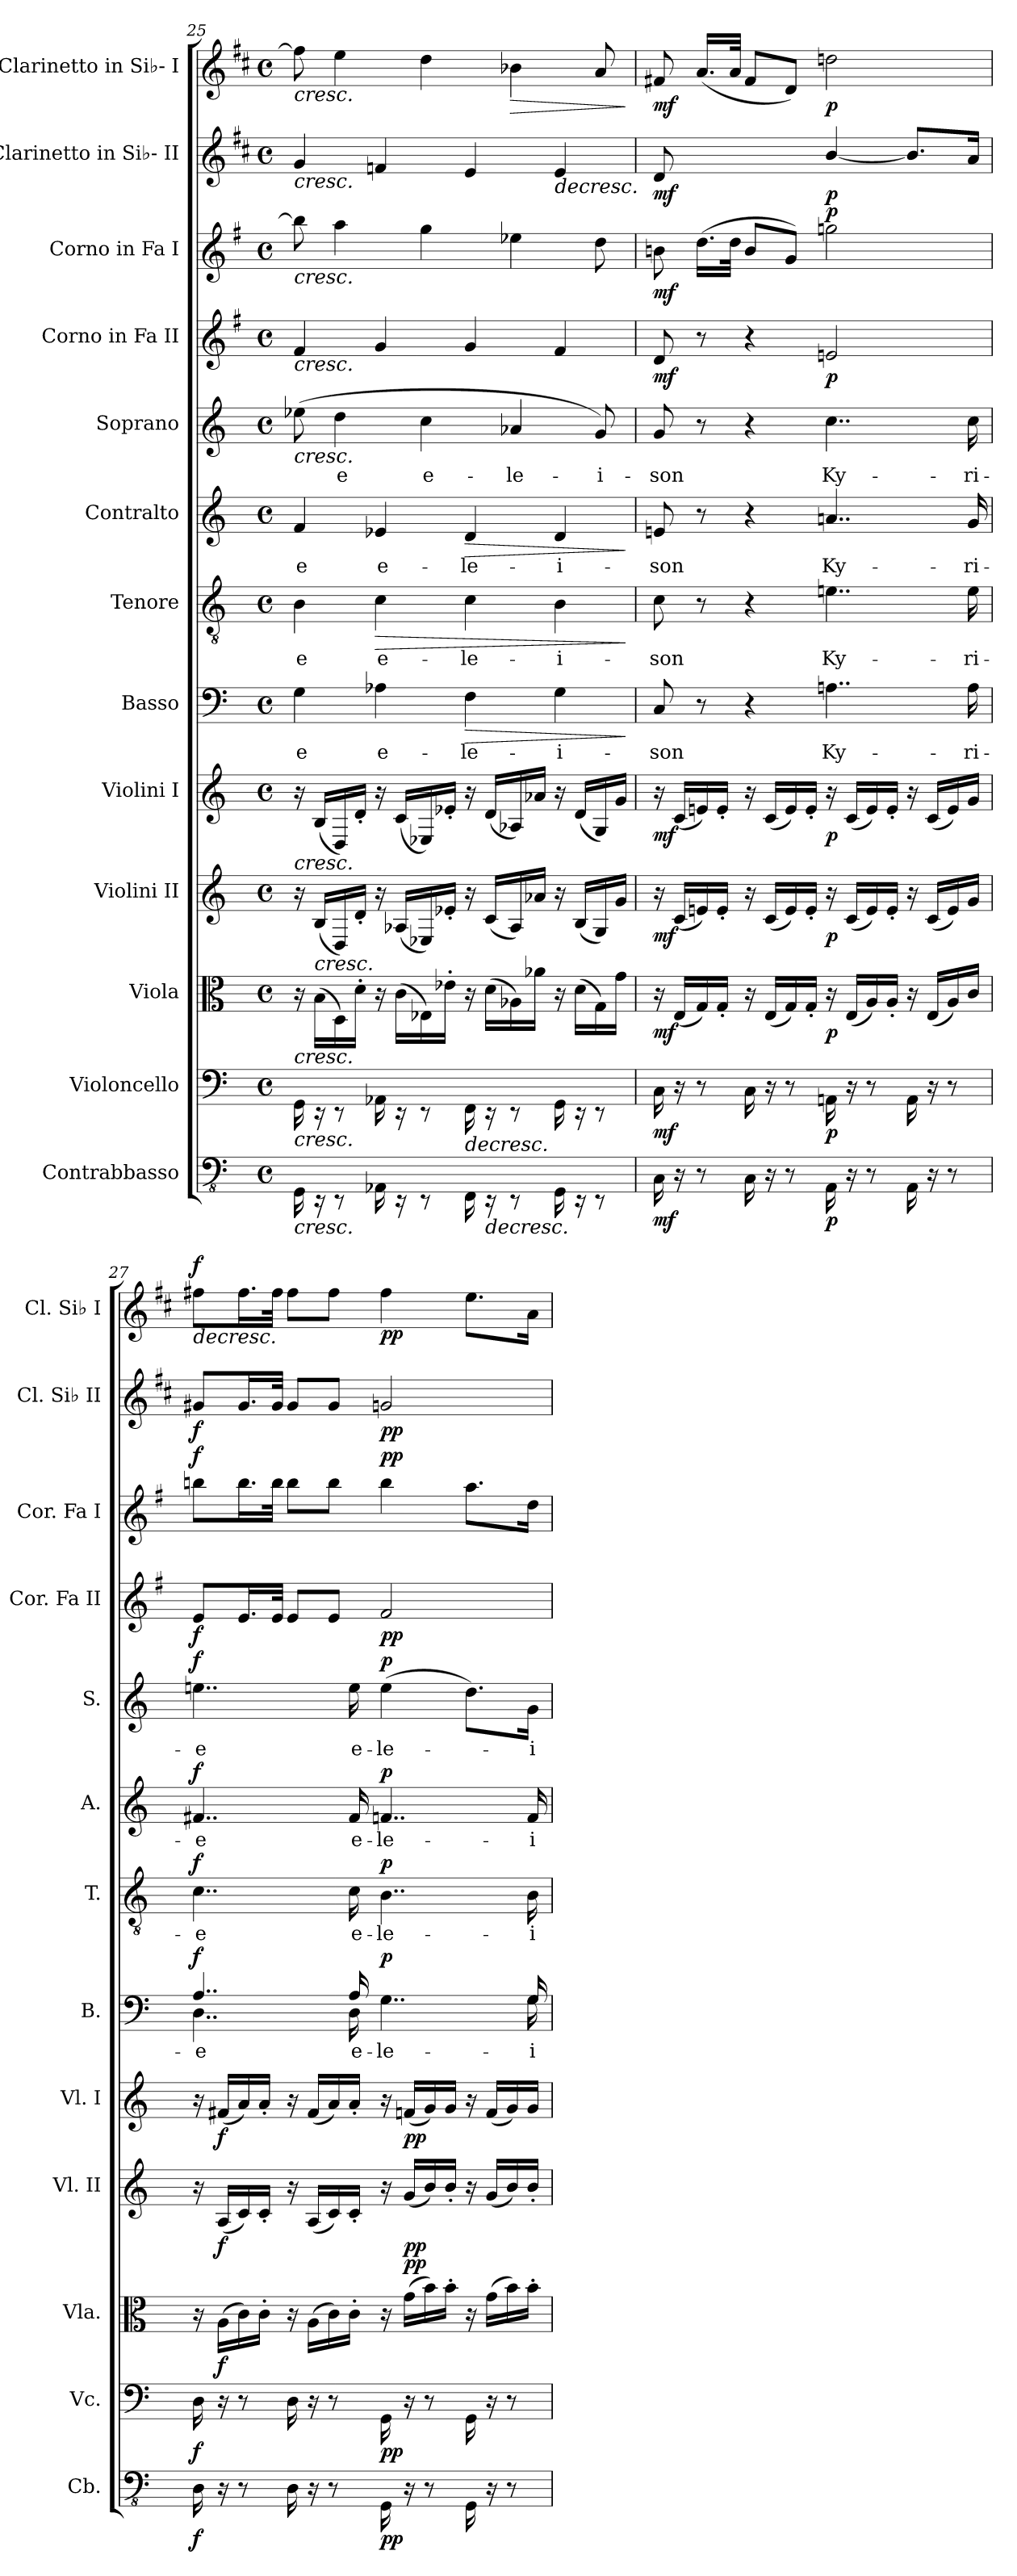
**kern	**dynam	**kern	**dynam	**kern	**dynam	**kern	**dynam	**kern	**dynam	**kern	**text	**dynam	**kern	**text	**dynam	**kern	**text	**dynam	**kern	**text	**dynam	**kern	**dynam	**kern	**dynam	**kern	**dynam	**kern	**dynam
*part13	*part13	*part12	*part12	*part11	*part11	*part10	*part10	*part9	*part9	*part8	*part8	*part8	*part7	*part7	*part7	*part6	*part6	*part6	*part5	*part5	*part5	*part4	*part4	*part3	*part3	*part2	*part2	*part1	*part1
*staff13	*staff13	*staff12	*staff12	*staff11	*staff11	*staff10	*staff10	*staff9	*staff9	*staff8	*staff8	*staff8	*staff7	*staff7	*staff7	*staff6	*staff6	*staff6	*staff5	*staff5	*staff5	*staff4	*staff4	*staff3	*staff3	*staff2	*staff2	*staff1	*staff1
*I"Contrabbasso	*	*I"Violoncello	*	*I"Viola	*	*I"Violini II	*	*I"Violini I	*	*I"Basso	*	*	*I"Tenore	*	*	*I"Contralto	*	*	*I"Soprano	*	*	*I"Corno in Fa II	*	*I"Corno in Fa I	*	*I"Clarinetto  in Si♭- II	*	*I"Clarinetto  in Si♭- I	*
*I'Cb.	*	*I'Vc.	*	*I'Vla.	*	*I'Vl. II	*	*I'Vl. I	*	*I'B.	*	*	*I'T.	*	*	*I'A.	*	*	*I'S.	*	*	*I'Cor. Fa II	*	*I'Cor. Fa I	*	*I'Cl. Si♭ II	*	*I'Cl. Si♭ I	*
*clefFv4	*	*clefF4	*	*clefC3	*	*clefG2	*	*clefG2	*	*clefF4	*	*	*clefGv2	*	*	*clefG2	*	*	*clefG2	*	*	*clefG2	*	*clefG2	*	*clefG2	*	*clefG2	*
*	*	*	*	*	*	*	*	*	*	*	*	*	*	*	*	*	*	*	*	*	*	*ITrd4c7	*	*ITrd4c7	*	*ITrd1c2	*	*ITrd1c2	*
*k[]	*	*k[]	*	*k[]	*	*k[]	*	*k[]	*	*k[]	*	*	*k[]	*	*	*k[]	*	*	*k[]	*	*	*k[]	*	*k[]	*	*k[]	*	*k[]	*
*M4/4	*	*M4/4	*	*M4/4	*	*M4/4	*	*M4/4	*	*M4/4	*	*	*M4/4	*	*	*M4/4	*	*	*M4/4	*	*	*M4/4	*	*M4/4	*	*M4/4	*	*M4/4	*
*met(c)	*	*met(c)	*	*met(c)	*	*met(c)	*	*met(c)	*	*met(c)	*	*	*met(c)	*	*	*met(c)	*	*	*met(c)	*	*	*met(c)	*	*met(c)	*	*met(c)	*	*met(c)	*
=25	=25	=25	=25	=25	=25	=25	=25	=25	=25	=25	=25	=25	=25	=25	=25	=25	=25	=25	=25	=25	=25	=25	=25	=25	=25	=25	=25	=25	=25
!	!LO:HP:b	!	!LO:HP:b	!	!LO:HP:b	!	!	!	!LO:HP:b	!	!LO:LY:b	!	!	!LO:LY:b	!	!	!LO:LY:b	!	!	!	!LO:HP:b	!	!LO:HP:b	!	!LO:HP:b	!	!LO:HP:b	!	!LO:HP:b
*^	*	*^	*	*	*	*	*	*	*	*	*	*	*	*	*	*	*	*	*	*	*	*	*	*	*	*^	*	*	*
1ryy	16GGG\	<	1ryy	16GG\	<	16r	<	16r	.	16r	<	4G\	-e	.	4B\	-e	.	4f/	-e	.	(>8ee-X\	.	<	4B/	<	8ee-\]	<	1ryy	4f/	<	8ee-\]	<
!	!	!	!	!	!	!	!	!	!LO:HP:b	!	!	!	!	!	!	!	!	!	!	!	!	!	!	!	!	!	!	!	!	!	!	!
.	16r	.	.	16r	.	(>16B\LL	.	(<16B/LL	<	(<16B/LL	.	.	.	.	.	.	.	.	.	.	.	.	.	.	.	.	.	.	.	.	.	.
!	!	!	!	!	!	!	!	!	!	!	!	!	!	!	!	!	!	!	!	!	!	!LO:LY:b	!	!	!	!	!	!	!	!	!	!
.	8r	.	.	8r	.	16D\)	.	16D/)	.	16D/)	.	.	.	.	.	.	.	.	.	.	4dd\	-e	.	.	.	4dd\	.	.	.	.	4dd\	.
.	.	.	.	.	.	16d'\JJ	.	16d'/JJ	.	16d'/JJ	.	.	.	.	.	.	.	.	.	.	.	.	.	.	.	.	.	.	.	.	.	.
!	!	!	!	!	!	!	!	!	!	!	!	!	!LO:LY:b	!	!	!LO:LY:b	!LO:HP:b	!	!LO:LY:b	!	!	!	!	!	!	!	!	!	!	!	!	!
.	16AAA-X\	.	.	16AA-X\	.	16r	.	16r	.	16r	.	4A-X\	e-	.	4c\	e-	>	4e-X/	e-	.	.	.	.	4c/	.	.	.	.	4e-X/	.	.	.
.	16r	.	.	16r	.	(>16c\LL	.	(<16A-X/LL	.	(<16c/LL	.	.	.	.	.	.	.	.	.	.	.	.	.	.	.	.	.	.	.	.	.	.
!	!	!	!	!	!	!	!	!	!	!	!	!	!	!	!	!	!	!	!	!	!	!LO:LY:b	!	!	!	!	!	!	!	!	!	!
.	8r	.	.	8r	.	16E-X\)	.	16E-X/)	.	16E-X/)	.	.	.	.	.	.	.	.	.	.	4cc\	e-	.	.	.	4cc\	.	.	.	.	4cc\	.
.	.	.	.	.	.	16e-X'\JJ	.	16e-X'/JJ	.	16e-X'/JJ	.	.	.	.	.	.	.	.	.	.	.	.	.	.	.	.	.	.	.	.	.	.
!	!	!	!	!	!LO:HP:b	!	!	!	!	!	!	!	!LO:LY:b	!LO:HP:b	!	!LO:LY:b	!	!	!LO:LY:b	!LO:HP:b	!	!	!	!	!	!	!	!	!	!	!	!
.	16FFF\	.	.	16FF\	>	16r	.	16r	.	16r	.	4F\	-le-	>	4c\	-le-	.	4d/	-le-	>	.	.	.	4c/	.	.	.	.	4d/	.	.	.
!	!	!LO:HP:b	!	!	!	!	!	!	!	!	!	!	!	!	!	!	!	!	!	!	!	!	!	!	!	!	!	!	!	!	!	!
.	16r	>	.	16r	.	(>16d\LL	.	(<16c/LL	.	(<16d/LL	.	.	.	.	.	.	.	.	.	.	.	.	.	.	.	.	.	.	.	.	.	.
!	!	!	!	!	!	!	!	!	!	!	!	!	!	!	!	!	!	!	!	!	!	!LO:LY:b	!	!	!	!	!	!	!	!	!	!LO:HP:b
.	8r	.	.	8r	.	16A-X\)	.	16A-/)	.	16A-X/)	.	.	.	.	.	.	.	.	.	.	4a-X/	-le-	.	.	.	4a-X\	.	.	.	.	4a-X\	>
.	.	.	.	.	.	16a-X\JJ	.	16a-X/JJ	.	16a-X/JJ	.	.	.	.	.	.	.	.	.	.	.	.	.	.	.	.	.	.	.	.	.	.
!	!	!	!	!	!	!	!	!	!	!	!	!	!LO:LY:b	!	!	!LO:LY:b	!	!	!LO:LY:b	!	!	!	!	!	!	!	!	!	!	!LO:HP:b	!	!
.	16GGG\	.	.	16GG\	.	16r	.	16r	.	16r	.	4G\	-i-	.	4B\	-i-	.	4d/	-i-	.	.	.	.	4B/	.	.	.	.	4d/	>	.	.
.	16r	.	.	16r	.	(>16d\LL	.	(<16B/LL	.	(<16d/LL	.	.	.	.	.	.	.	.	.	.	.	.	.	.	.	.	.	.	.	.	.	.
!	!	!	!	!	!	!	!	!	!	!	!	!	!	!	!	!	!	!	!	!	!	!LO:LY:b	!	!	!	!	!	!	!	!	!	!
.	8r	.	.	8r	.	16G\)	.	16G/)	.	16G/)	.	.	.	.	.	.	.	.	.	.	8g/)	-i-	.	.	.	8g\	.	.	.	.	8g/	.
.	.	.	.	.	.	16g\JJ	.	16g/JJ	.	16g/JJ	.	.	.	.	.	.	.	.	.	.	.	.	.	.	.	.	.	.	.	.	.	.
*v	*v	*	*	*	*	*	*	*	*	*	*	*	*	*	*	*	*	*	*	*	*	*	*	*	*	*	*	*v	*v	*	*	*
*	*	*v	*v	*	*	*	*	*	*	*	*	*	*	*	*	*	*	*	*	*	*	*	*	*	*	*	*	*	*	*
.	[	.	[	.	.	.	.	.	.	.	.	]	.	.	]	.	.	]	.	.	.	.	.	.	.	.	[	.	[ ]
=26	=26	=26	=26	=26	=26	=26	=26	=26	=26	=26	=26	=26	=26	=26	=26	=26	=26	=26	=26	=26	=26	=26	=26	=26	=26	=26	=26	=26	=26
!	!LO:DY:b	!	!LO:DY:b	!	!LO:DY:b	!	!LO:DY:b	!	!LO:DY:b	!	!LO:LY:b	!	!	!LO:LY:b	!	!	!LO:LY:b	!	!	!LO:LY:b	!	!	!LO:DY:b	!	!LO:DY:b	!	!LO:DY:b	!	!LO:DY:b
*	*	*	*	*	*	*	*	*	*	*	*	*	*	*	*	*	*	*	*	*	*	*	*	*	*	*^	*	*	*
16CC\	mf	16C\	mf	16r	mf	16r	mf	16r	mf	8C/	-son	.	8c\	-son	.	8en/	-son	.	8g/	-son	.	8G/	mf	8en\	mf	1ryy	8c/	mf	8en/	mf
16r	.	16r	.	(<16E/LL	.	(<16c/LL	.	(<16c/LL	.	.	.	.	.	.	.	.	.	.	.	.	.	.	.	.	.	.	.	.	.	.
8r	.	8r	.	16G/)	.	16en/)	.	16en/)	.	8r	.	.	8r	.	.	8r	.	.	8r	.	.	8r	.	(>16.g\LL	.	.	4.ryy	.	(<16.g/LL	.
.	.	.	.	16G'/JJ	.	16e'/JJ	.	16e'/JJ	.	.	.	.	.	.	.	.	.	.	.	.	.	.	.	.	.	.	.	.	.	.
.	.	.	.	.	.	.	.	.	.	.	.	.	.	.	.	.	.	.	.	.	.	.	.	32g\JJk	.	.	.	.	32g/JJk	.
16CC\	.	16C\	.	16r	.	16r	.	16r	.	4r	.	.	4r	.	.	4r	.	.	4r	.	.	4r	.	8e/L	.	.	.	.	8e/L	.
16r	.	16r	.	(<16E/LL	.	(<16c/LL	.	(<16c/LL	.	.	.	.	.	.	.	.	.	.	.	.	.	.	.	.	.	.	.	.	.	.
8r	.	8r	.	16G/)	.	16e/)	.	16e/)	.	.	.	.	.	.	.	.	.	.	.	.	.	.	.	8c/J)	.	.	.	.	8c/J)	.
.	.	.	.	16G'/JJ	.	16e'/JJ	.	16e'/JJ	.	.	.	.	.	.	.	.	.	.	.	.	.	.	.	.	.	.	.	.	.	.
!	!LO:DY:b	!	!LO:DY:b	!	!LO:DY:b	!	!LO:DY:b	!	!LO:DY:b	!	!LO:LY:b	!	!	!LO:LY:b	!	!	!LO:LY:b	!	!	!LO:LY:b	!	!	!LO:DY:b	!	!LO:DY:a	!	!	!LO:DY:b	!	!LO:DY:b
16AAA\	p	16AAn\	p	16r	p	16r	p	16r	p	4..An\	Ky-	.	4..en\	Ky-	.	4..an/	Ky-	.	4..cc\	Ky-	.	2An/	p	2ccn\	p	.	[4a/	p	2ccn\	p
16r	.	16r	.	(<16E/LL	.	(<16c/LL	.	(<16c/LL	.	.	.	.	.	.	.	.	.	.	.	.	.	.	.	.	.	.	.	.	.	.
8r	.	8r	.	16A/)	.	16e/)	.	16e/)	.	.	.	.	.	.	.	.	.	.	.	.	.	.	.	.	.	.	.	.	.	.
.	.	.	.	16A'/JJ	.	16e'/JJ	.	16e'/JJ	.	.	.	.	.	.	.	.	.	.	.	.	.	.	.	.	.	.	.	.	.	.
16AAA\	.	16AA\	.	16r	.	16r	.	16r	.	.	.	.	.	.	.	.	.	.	.	.	.	.	.	.	.	.	8.a/L]	.	.	.
16r	.	16r	.	(<16E/LL	.	(<16c/LL	.	(<16c/LL	.	.	.	.	.	.	.	.	.	.	.	.	.	.	.	.	.	.	.	.	.	.
8r	.	8r	.	16A/)	.	16e/)	.	16e/)	.	.	.	.	.	.	.	.	.	.	.	.	.	.	.	.	.	.	.	.	.	.
!	!	!	!	!	!	!	!	!	!	!	!LO:LY:b	!	!	!LO:LY:b	!	!	!LO:LY:b	!	!	!LO:LY:b	!	!	!	!	!	!	!	!	!	!
.	.	.	.	16c/JJ	.	16g/JJ	.	16g/JJ	.	16A\	-ri-	.	16e\	-ri-	.	16g/	-ri-	.	16cc\	-ri-	.	.	.	.	.	.	16g/Jk	.	.	.
!!LO:PB:g=z
=27	=27	=27	=27	=27	=27	=27	=27	=27	=27	=27	=27	=27	=27	=27	=27	=27	=27	=27	=27	=27	=27	=27	=27	=27	=27	=27	=27	=27	=27	=27
!	!LO:DY:b	!	!LO:DY:b	!	!	!	!	!	!	!	!LO:LY:b	!LO:DY:b	!	!LO:LY:b	!LO:DY:b	!	!LO:LY:b	!LO:DY:b	!	!LO:LY:b	!LO:DY:b	!	!LO:DY:b	!	!LO:DY:a	!	!	!LO:DY:b	!	!LO:HP:b
*	*	*	*	*	*	*	*	*	*	*^	*	*	*	*	*	*	*	*	*	*	*	*	*	*	*	*	*	*	*	*
!	!	!	!	!	!	!	!	!	!	!	!	!	!	!	!	!	!	!	!	!	!	!	!	!	!	!	!	!	!	!	!LO:DY:n=1:a
16DD\	f	16D\	f	16r	.	16r	.	16r	.	4..A/	4..D\	-e	f	4..c\	-e	f	4..f#X/	-e	f	4..een\	-e	f	8A/L	f	8een\L	f	1ryy	8f#X/L	f	8een\L	> f
!	!	!	!	!	!LO:DY:b	!	!LO:DY:b	!	!LO:DY:b	!	!	!	!	!	!	!	!	!	!	!	!	!	!	!	!	!	!	!	!	!	!
16r	.	16r	.	(>16A\LL	f	(<16A/LL	f	(<16f#X/LL	f	.	.	.	.	.	.	.	.	.	.	.	.	.	.	.	.	.	.	.	.	.	.
8r	.	8r	.	16c\)	.	16c/)	.	16a/)	.	.	.	.	.	.	.	.	.	.	.	.	.	.	16.A/L	.	16.ee\L	.	.	16.f#/L	.	16.ee\L	.
.	.	.	.	16c'\JJ	.	16c'/JJ	.	16a'/JJ	.	.	.	.	.	.	.	.	.	.	.	.	.	.	.	.	.	.	.	.	.	.	.
.	.	.	.	.	.	.	.	.	.	.	.	.	.	.	.	.	.	.	.	.	.	.	32A/JJk	.	32ee\JJk	.	.	32f#/JJk	.	32ee\JJk	.
16DD\	.	16D\	.	16r	.	16r	.	16r	.	.	.	.	.	.	.	.	.	.	.	.	.	.	8A/L	.	8ee\L	.	.	8f#/L	.	8ee\L	.
16r	.	16r	.	(>16A\LL	.	(<16A/LL	.	(<16f#/LL	.	.	.	.	.	.	.	.	.	.	.	.	.	.	.	.	.	.	.	.	.	.	.
8r	.	8r	.	16c\)	.	16c/)	.	16a/)	.	.	.	.	.	.	.	.	.	.	.	.	.	.	8A/J	.	8ee\J	.	.	8f#/J	.	8ee\J	.
!	!	!	!	!	!	!	!	!	!	!	!	!LO:LY:b	!	!	!LO:LY:b	!	!	!LO:LY:b	!	!	!LO:LY:b	!	!	!	!	!	!	!	!	!	!
.	.	.	.	16c'\JJ	.	16c'/JJ	.	16a'/JJ	.	16A/	16D\	e-	.	16c\	e-	.	16f#/	e-	.	16ee\	e-	.	.	.	.	.	.	.	.	.	.
!	!LO:DY:b	!	!LO:DY:b	!	!	!	!	!	!	!	!	!LO:LY:b	!LO:DY:b	!	!LO:LY:b	!LO:DY:b	!	!LO:LY:b	!LO:DY:b	!	!LO:LY:b	!LO:DY:b	!	!LO:DY:b	!	!LO:DY:a	!	!	!LO:DY:b	!	!LO:DY:n=2:b
16GGG\	pp	16GG\	pp	16r	.	16r	.	16r	.	4..G\	4..ryy	-le-	p	4..B\	-le-	p	4..fn/	-le-	p	(>4ee\	-le-	p	2B/	pp	4ee\	pp	.	2fn/	pp	4ee\	pp
!	!	!	!	!	!LO:DY:a	!	!LO:DY:b	!	!LO:DY:b	!	!	!	!	!	!	!	!	!	!	!	!	!	!	!	!	!	!	!	!	!	!
16r	.	16r	.	(>16g\LL	pp	(<16g/LL	pp	(<16fn/LL	pp	.	.	.	.	.	.	.	.	.	.	.	.	.	.	.	.	.	.	.	.	.	.
8r	.	8r	.	16b\)	.	16b/)	.	16g/)	.	.	.	.	.	.	.	.	.	.	.	.	.	.	.	.	.	.	.	.	.	.	.
.	.	.	.	16b'\JJ	.	16b'/JJ	.	16g/JJ	.	.	.	.	.	.	.	.	.	.	.	.	.	.	.	.	.	.	.	.	.	.	.
16GGG\	.	16GG\	.	16r	.	16r	.	16r	.	.	.	.	.	.	.	.	.	.	.	8.dd\L)	.	.	.	.	8.dd\L	.	.	.	.	8.dd\L	.
16r	.	16r	.	(>16g\LL	.	(<16g/LL	.	(<16f/LL	.	.	.	.	.	.	.	.	.	.	.	.	.	.	.	.	.	.	.	.	.	.	.
8r	.	8r	.	16b\)	.	16b/)	.	16g/)	.	.	.	.	.	.	.	.	.	.	.	.	.	.	.	.	.	.	.	.	.	.	.
!	!	!	!	!	!	!	!	!	!	!	!	!LO:LY:b	!	!	!LO:LY:b	!	!	!LO:LY:b	!	!	!LO:LY:b	!	!	!	!	!	!	!	!	!	!
.	.	.	.	16b'\JJ	.	16b'/JJ	.	16g/JJ	.	16G/	16G\	-i-	.	16B\	-i	.	16f/	-i-	.	16g\Jk	-i-	.	.	.	16g\Jk	.	.	.	.	16g\Jk	.
*	*	*	*	*	*	*	*	*	*	*v	*v	*	*	*	*	*	*	*	*	*	*	*	*	*	*	*	*v	*v	*	*	*
.	]	.	]	.	[	.	[	.	[	.	.	.	.	.	.	.	.	.	.	.	[	.	[	.	[	.	]	.	]
=	=	=	=	=	=	=	=	=	=	=	=	=	=	=	=	=	=	=	=	=	=	=	=	=	=	=	=	=	=
*-	*-	*-	*-	*-	*-	*-	*-	*-	*-	*-	*-	*-	*-	*-	*-	*-	*-	*-	*-	*-	*-	*-	*-	*-	*-	*-	*-	*-	*-
